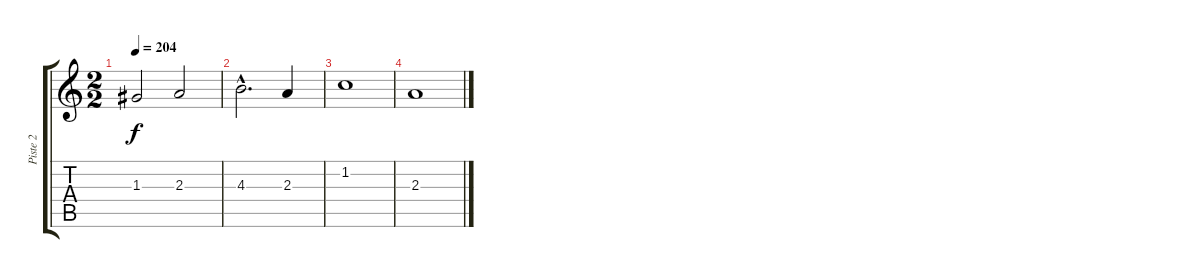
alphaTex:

\track ("Piste 2" "Piste 2") {instrument acousticguitarnylon}
\staff {score tabs}
\tuning (E4 B3 G3 D3 A2 E2) {hide}
\ts (2 2)
\tempo 204
\clef g2
\ks c
1.3.2{dy f} 2.3.2 |
4.3{hac}.2{d} 2.3.4 |
1.2.1 |
2.3.1
